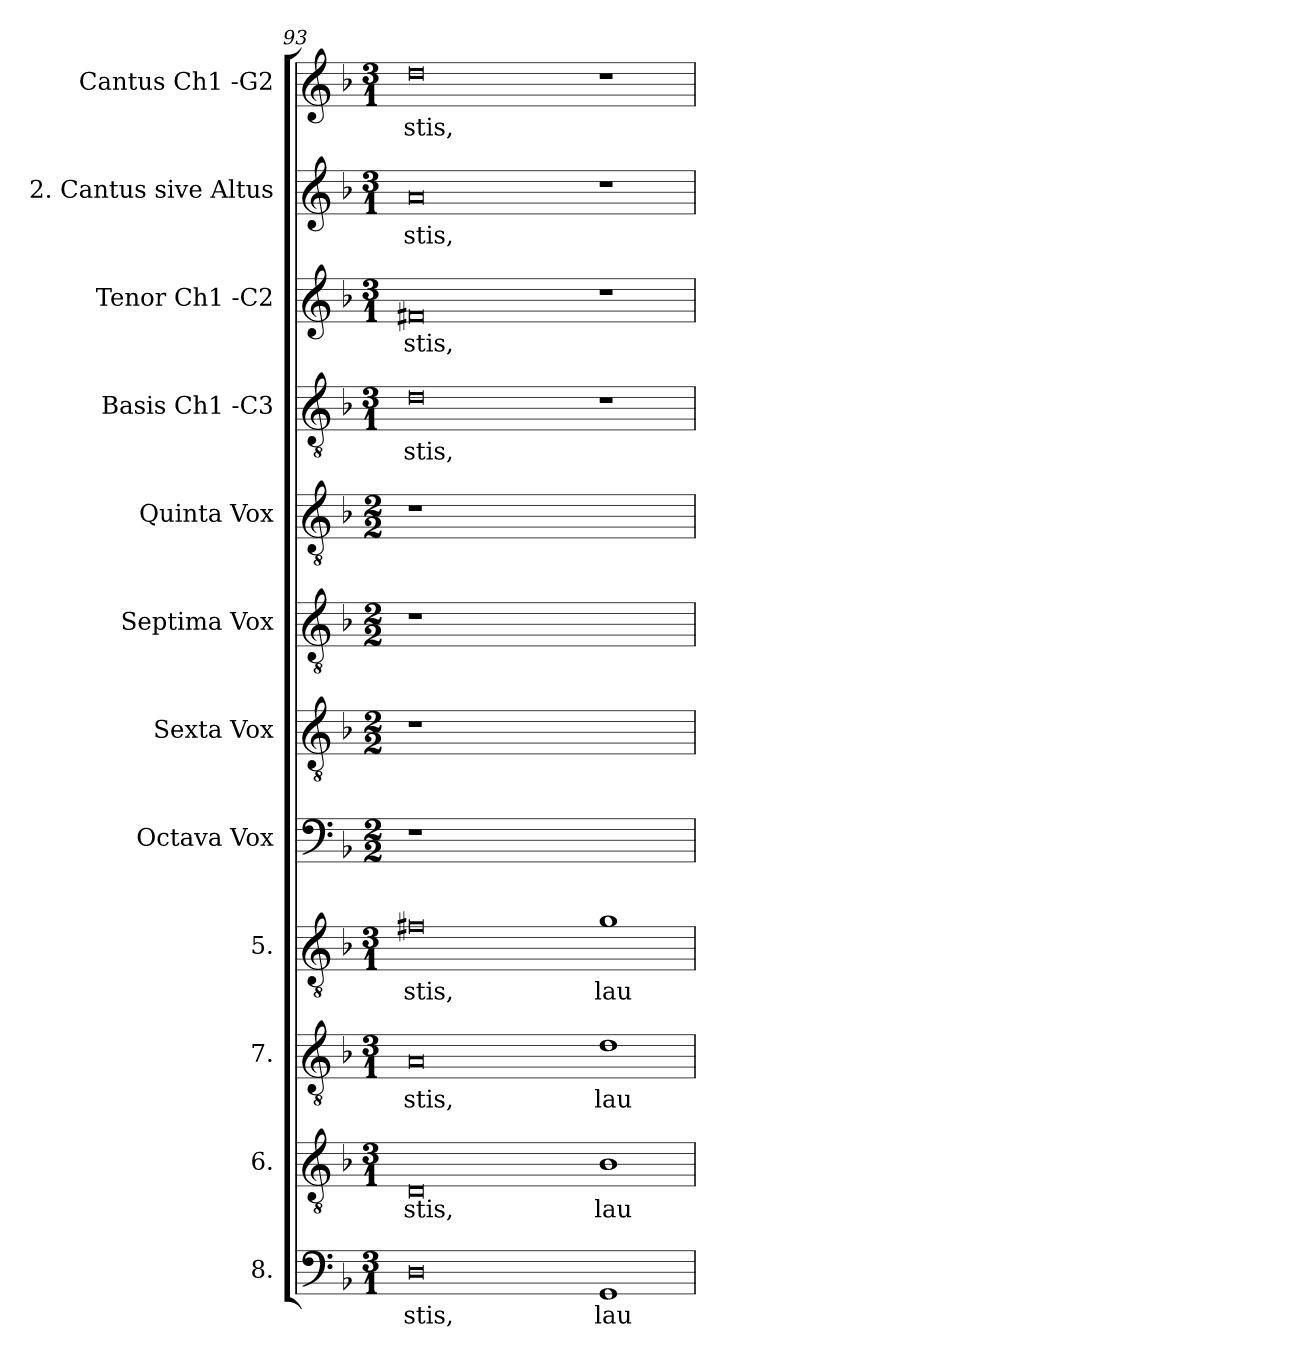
**kern	**text	**kern	**text	**kern	**text	**kern	**text	**kern	**kern	**kern	**kern	**kern	**text	**kern	**text	**kern	**text	**kern	**text
*part12	*part12	*part11	*part11	*part10	*part10	*part9	*part9	*part8	*part7	*part6	*part5	*part4	*part4	*part3	*part3	*part2	*part2	*part1	*part1
*staff12	*staff12	*staff11	*staff11	*staff10	*staff10	*staff9	*staff9	*staff8	*staff7	*staff6	*staff5	*staff4	*staff4	*staff3	*staff3	*staff2	*staff2	*staff1	*staff1
*I"8.	*	*I"6.	*	*I"7.	*	*I"5.	*	*I"Octava  Vox	*I"Sexta  Vox	*I"Septima  Vox	*I"Quinta  Vox	*I"Basis  Ch1 -C3	*	*I"Tenor  Ch1 -C2	*	*I"2. Cantus sive  Altus	*	*I"Cantus  Ch1 -G2	*
*	*	*	*	*	*	*	*	*	*	*	*	*I'B	*	*I'T	*	*I'A	*	*I'C	*
*clefF4	*	*clefGv2	*	*clefGv2	*	*clefGv2	*	*clefF4	*clefGv2	*clefGv2	*clefGv2	*clefGv2	*	*clefG2	*	*clefG2	*	*clefG2	*
*k[b-]	*	*k[b-]	*	*k[b-]	*	*k[b-]	*	*k[b-]	*k[b-]	*k[b-]	*k[b-]	*k[b-]	*	*k[b-]	*	*k[b-]	*	*k[b-]	*
*F:	*	*F:	*	*F:	*	*F:	*	*F:	*F:	*F:	*F:	*F:	*	*F:	*	*F:	*	*F:	*
*M3/1	*	*M3/1	*	*M3/1	*	*M3/1	*	*M2/2	*M2/2	*M2/2	*M2/2	*M3/1	*	*M3/1	*	*M3/1	*	*M3/1	*
=93	=93	=93	=93	=93	=93	=93	=93	=93	=93	=93	=93	=93	=93	=93	=93	=93	=93	=93	=93
!	!LO:LY:b:cj	!	!LO:LY:b:cj	!	!LO:LY:b:cj	!	!LO:LY:b:cj	!	!	!	!	!	!LO:LY:b:cj	!	!LO:LY:b:cj	!	!LO:LY:b:cj	!	!LO:LY:b:cj
0D	-stis,	0D	-stis,	0A	-stis,	0f#X	-stis,	1r	1r	1r	1r	0d	-stis,	0f#X	-stis,	0a	-stis,	0dd	-stis,
.	.	.	.	.	.	.	.	0ryy	0ryy	0ryy	0ryy	.	.	.	.	.	.	.	.
!	!LO:LY:b:cj	!	!LO:LY:b:cj	!	!LO:LY:b:cj	!	!LO:LY:b:cj	!	!	!	!	!	!	!	!	!	!	!	!
1GG	lau-	1B-	lau-	1d	lau-	1g	lau-	.	.	.	.	1r	.	1r	.	1r	.	1r	.
=	=	=	=	=	=	=	=	=	=	=	=	=	=	=	=	=	=	=	=
*-	*-	*-	*-	*-	*-	*-	*-	*-	*-	*-	*-	*-	*-	*-	*-	*-	*-	*-	*-
